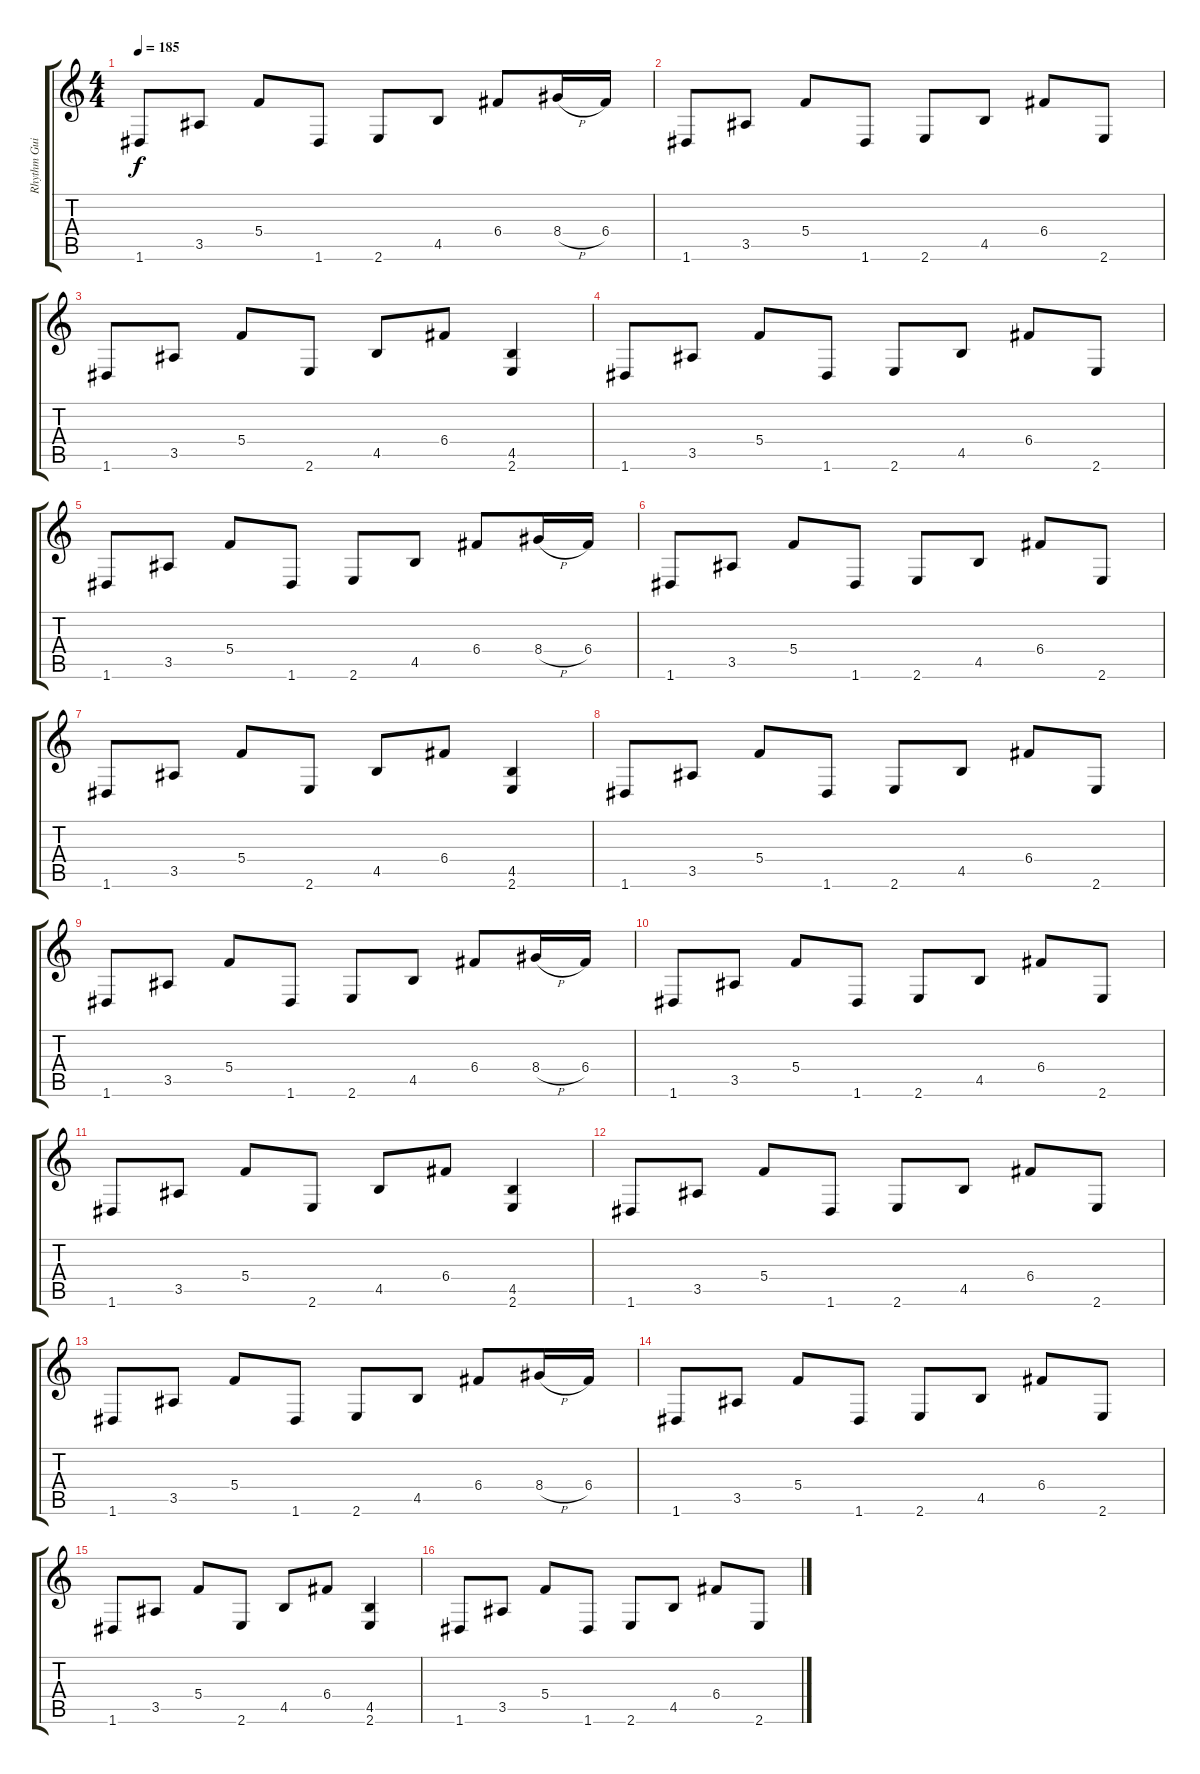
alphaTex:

\track ("Rhythm Guitar" "Rhythm Gui") {instrument distortionguitar}
\staff {score tabs}
\tuning (D4 A3 F3 C3 G2 D2) {hide}
\ts (4 4)
\tempo 185
\clef g2
\ks c
1.6.8{dy f} 3.5.8 5.4.8 1.6.8 2.6.8 4.5.8 6.4.8 8.4{h}.16 6.4.16 |
1.6.8 3.5.8 5.4.8 1.6.8 2.6.8 4.5.8 6.4.8 2.6.8 |
1.6.8 3.5.8 5.4.8 2.6.8 4.5.8 6.4.8 (4.5 2.6).4 |
1.6.8 3.5.8 5.4.8 1.6.8 2.6.8 4.5.8 6.4.8 2.6.8 |
1.6.8 3.5.8 5.4.8 1.6.8 2.6.8 4.5.8 6.4.8 8.4{h}.16 6.4.16 |
1.6.8 3.5.8 5.4.8 1.6.8 2.6.8 4.5.8 6.4.8 2.6.8 |
1.6.8 3.5.8 5.4.8 2.6.8 4.5.8 6.4.8 (4.5 2.6).4 |
1.6.8 3.5.8 5.4.8 1.6.8 2.6.8 4.5.8 6.4.8 2.6.8 |
1.6.8 3.5.8 5.4.8 1.6.8 2.6.8 4.5.8 6.4.8 8.4{h}.16 6.4.16 |
1.6.8 3.5.8 5.4.8 1.6.8 2.6.8 4.5.8 6.4.8 2.6.8 |
1.6.8 3.5.8 5.4.8 2.6.8 4.5.8 6.4.8 (4.5 2.6).4 |
1.6.8 3.5.8 5.4.8 1.6.8 2.6.8 4.5.8 6.4.8 2.6.8 |
1.6.8 3.5.8 5.4.8 1.6.8 2.6.8 4.5.8 6.4.8 8.4{h}.16 6.4.16 |
1.6.8 3.5.8 5.4.8 1.6.8 2.6.8 4.5.8 6.4.8 2.6.8 |
1.6.8 3.5.8 5.4.8 2.6.8 4.5.8 6.4.8 (4.5 2.6).4 |
1.6.8 3.5.8 5.4.8 1.6.8 2.6.8 4.5.8 6.4.8 2.6.8
